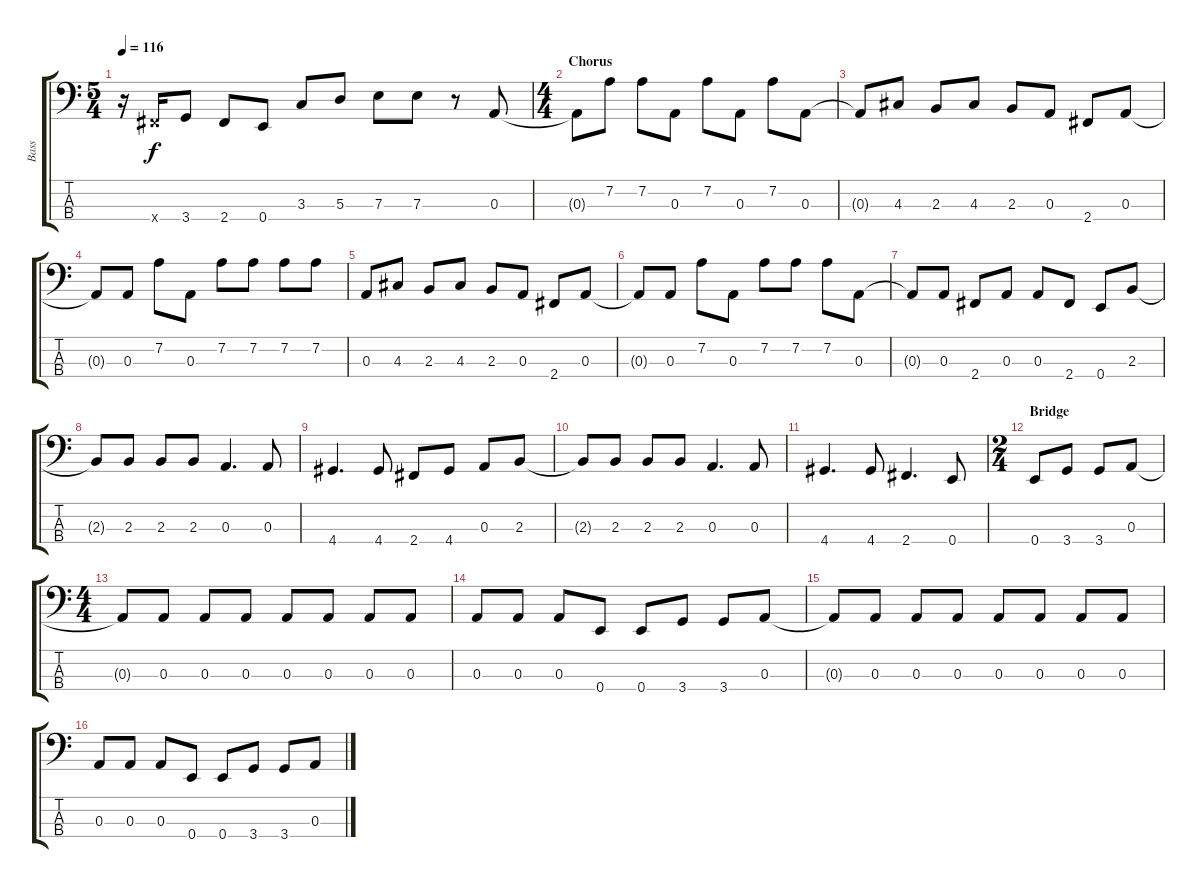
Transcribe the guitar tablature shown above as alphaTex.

\track ("Bass" "Bass") {instrument electricbassfinger}
\staff {score tabs}
\tuning (G2 D2 A1 E1) {hide}
\ts (5 4)
\tempo 116
\clef f4
\ks c
r.16{dy f} 2.4{x}.16 3.4.8 2.4.8 0.4.8 3.3.8 5.3.8 7.3.8 7.3.8 r.8 0.3.8 |
\ts (4 4)
\section ("" "Chorus")
0.3{t}.8 7.2.8 7.2.8 0.3.8 7.2.8 0.3.8 7.2.8 0.3.8 |
0.3{t}.8 4.3.8 2.3.8 4.3.8 2.3.8 0.3.8 2.4.8 0.3.8 |
0.3{t}.8 0.3.8 7.2.8 0.3.8 7.2.8 7.2.8 7.2.8 7.2.8 |
0.3.8 4.3.8 2.3.8 4.3.8 2.3.8 0.3.8 2.4.8 0.3.8 |
0.3{t}.8 0.3.8 7.2.8 0.3.8 7.2.8 7.2.8 7.2.8 0.3.8 |
0.3{t}.8 0.3.8 2.4.8 0.3.8 0.3.8 2.4.8 0.4.8 2.3.8 |
2.3{t}.8 2.3.8 2.3.8 2.3.8 0.3.4{d} 0.3.8 |
4.4.4{d} 4.4.8 2.4.8 4.4.8 0.3.8 2.3.8 |
2.3{t}.8 2.3.8 2.3.8 2.3.8 0.3.4{d} 0.3.8 |
4.4.4{d} 4.4.8 2.4.4{d} 0.4.8 |
\ts (2 4)
\section ("" "Bridge")
0.4.8 3.4.8 3.4.8 0.3.8 |
\ts (4 4)
0.3{t}.8 0.3.8 0.3.8 0.3.8 0.3.8 0.3.8 0.3.8 0.3.8 |
0.3.8 0.3.8 0.3.8 0.4.8 0.4.8 3.4.8 3.4.8 0.3.8 |
0.3{t}.8 0.3.8 0.3.8 0.3.8 0.3.8 0.3.8 0.3.8 0.3.8 |
0.3.8 0.3.8 0.3.8 0.4.8 0.4.8 3.4.8 3.4.8 0.3.8
